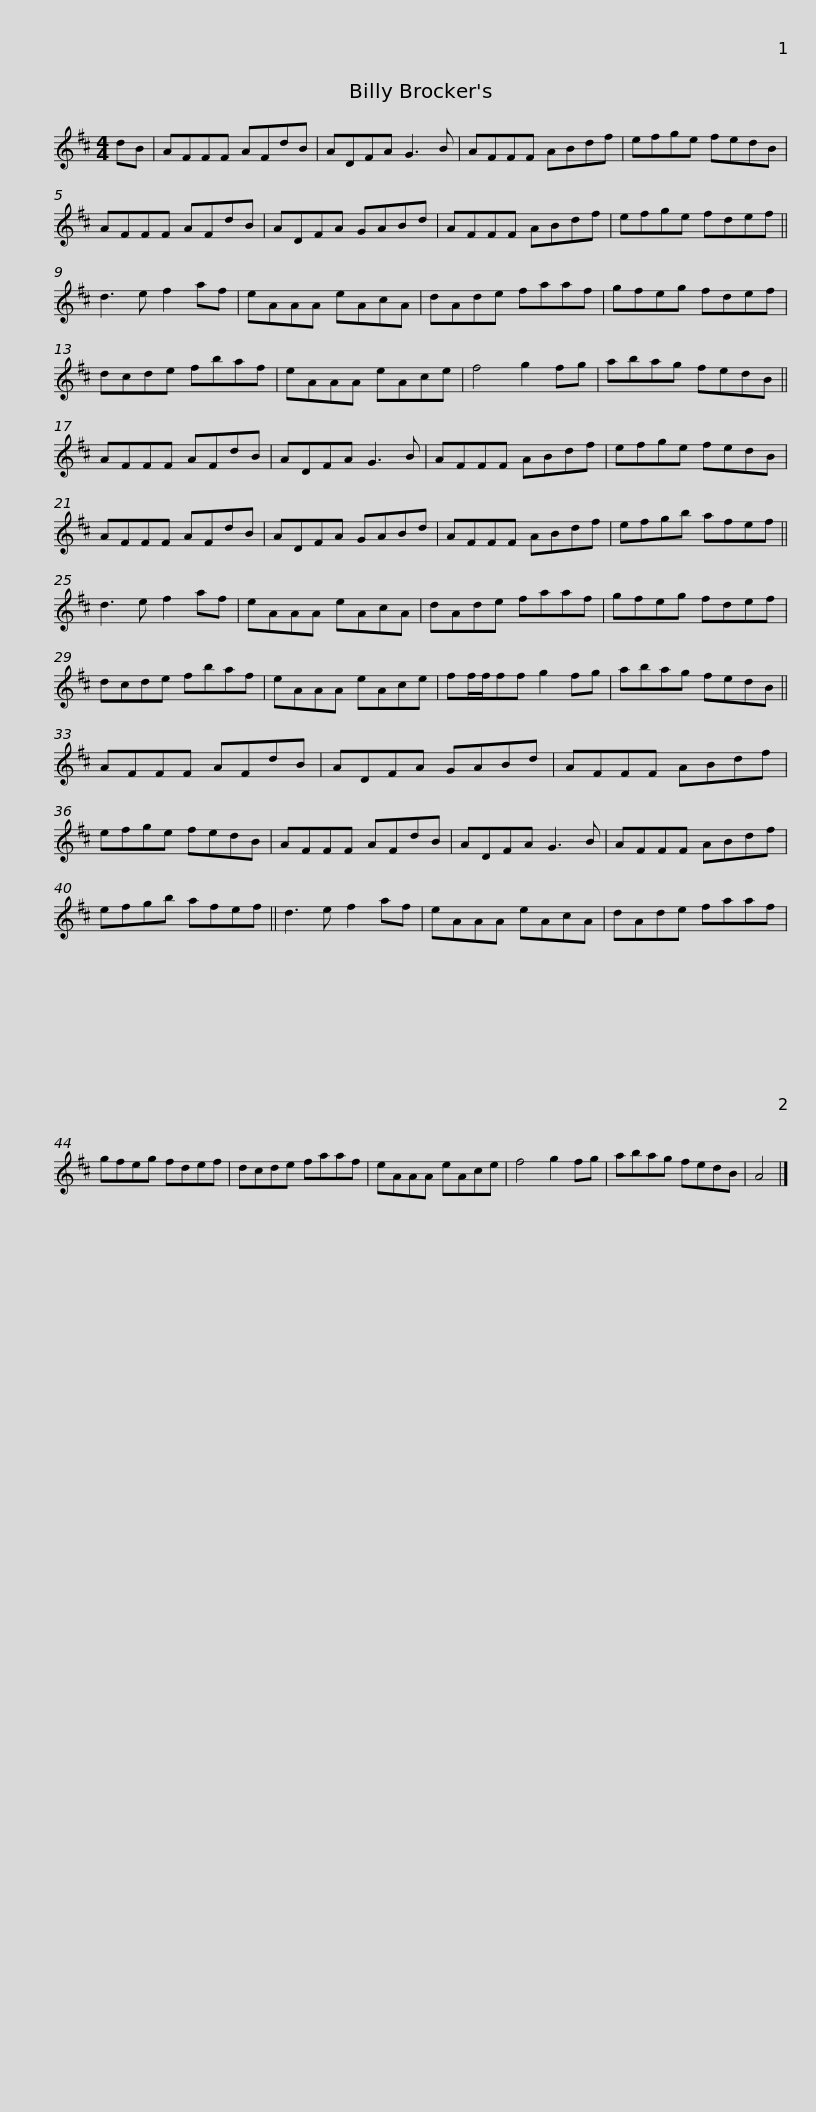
X:1
L:1/8
M:4/4
I:linebreak $
K:D
V:1 treble
V:1
 dB | AFFF AFdB | ADFA G3 B | AFFF ABdf | efge fedB | %5
 AFFF AFdB |$ ADFA GABd | AFFF ABdf | efge fdef || d3 e f2 af | %10
 eAAA eAcA | dAde faaf |$ gfeg fdef | dcde fbaf | eAAA eAce | %15
 f4 g2 fg | abag fedB || AFFF AFdB |$ ADFA G3 B | AFFF ABdf | %20
 efge fedB | AFFF AFdB | ADFA GABd | AFFF ABdf |$ efgb afef || %25
 d3 e f2 af | eAAA eAcA | dAde faaf | gfeg fdef |$ dcde fbaf | %30
 eAAA eAce | ff/f/ff g2 fg | abag fedB || AFFF AFdB |$ ADFA GABd | %35
 AFFF ABdf | efge fedB | AFFF AFdB | ADFA G3 B | AFFF ABdf |$ %40
 efgb afef || d3 e f2 af | eAAA eAcA | dAde faaf | gfeg fdef |$ %45
 dcde faaf | eAAA eAce | f4 g2 fg | abag fedB | A4 |] %50
